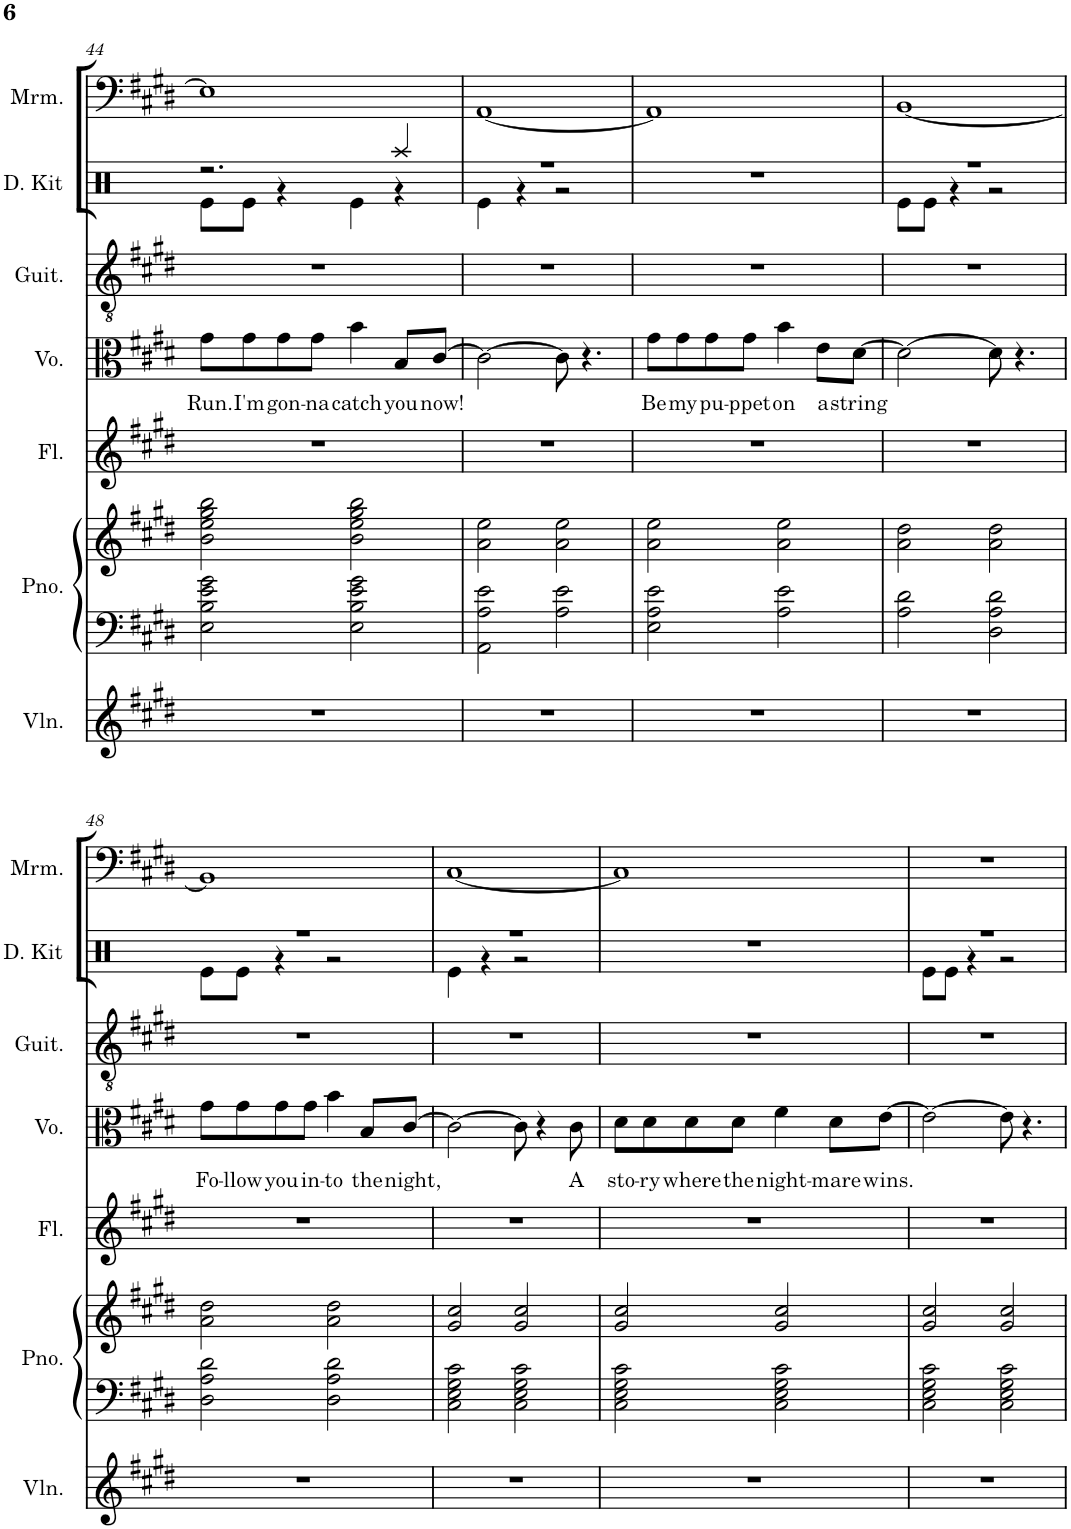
**kern	**kern	**kern	**kern	**kern	**text	**kern	**kern	**kern
*part7	*part6	*part6	*part5	*part4	*part4	*part3	*part2	*part1
*staff8	*staff7	*staff6	*staff5	*staff4	*staff4	*staff3	*staff2	*staff1
*I"小提琴	*I"钢琴	*	*I"长笛	*I"人声	*	*I"古典吉他	*I"架子鼓	*I"马林巴琴
!!LO:PB:g=z
*clefG2	*clefF4	*clefG2	*clefG2	*clefC3	*	*clefGv2	*clefX	*clefF4
*k[f#c#g#d#]	*k[f#c#g#d#]	*k[f#c#g#d#]	*k[f#c#g#d#]	*k[f#c#g#d#]	*	*k[f#c#g#d#]	*k[]	*k[f#c#g#d#]
*M4/4	*M4/4	*M4/4	*M4/4	*M4/4	*	*M4/4	*M4/4	*M4/4
=44	=44	=44	=44	=44	=44	=44	=44	=44
!	!	!	!	!	!LO:LY:b	!	!	!
*	*	*	*	*	*	*	*^	*
1r	2E\ 2B\ 2e\ 2g#\	2b\ 2ee\ 2gg#\ 2bb\	1r	8g#\L	Run.	1r	2.r	8Re\L	1E]
!	!	!	!	!	!LO:LY:b	!	!	!	!
.	.	.	.	8g#\	I'm	.	.	8Re\J	.
!	!	!	!	!	!LO:LY:b	!	!	!	!
.	.	.	.	8g#\	gon-	.	.	4r	.
!	!	!	!	!	!LO:LY:b	!	!	!	!
.	.	.	.	8g#\J	-na	.	.	.	.
!	!	!	!	!	!LO:LY:b	!	!	!	!
.	2E\ 2B\ 2e\ 2g#\	2b\ 2ee\ 2gg#\ 2bb\	.	4b\	catch	.	.	4Re\	.
!	!	!	!	!	!LO:LY:b	!	!	!	!
.	.	.	.	8B/L	you	.	4Raa/	4r	.
!	!	!	!	!	!LO:LY:b	!	!	!	!
.	.	.	.	[8c#/J	now!	.	.	.	.
=45	=45	=45	=45	=45	=45	=45	=45	=45	=45
1r	2AA\ 2A\ 2e\	2a\ 2ee\	1r	2c#\_	.	1r	1r	4Re\	[1AA
.	.	.	.	.	.	.	.	4r	.
.	2A\ 2e\	2a\ 2ee\	.	8c#\]	.	.	.	2r	.
.	.	.	.	4.r	.	.	.	.	.
*	*	*	*	*	*	*	*v	*v	*
=46	=46	=46	=46	=46	=46	=46	=46	=46
!	!	!	!	!	!LO:LY:b	!	!	!
1r	2E\ 2A\ 2e\	2a\ 2ee\	1r	8g#\L	Be	1r	1r	1AA]
!	!	!	!	!	!LO:LY:b	!	!	!
.	.	.	.	8g#\	my	.	.	.
!	!	!	!	!	!LO:LY:b	!	!	!
.	.	.	.	8g#\	pu-	.	.	.
!	!	!	!	!	!LO:LY:b	!	!	!
.	.	.	.	8g#\J	-ppet	.	.	.
!	!	!	!	!	!LO:LY:b	!	!	!
.	2A\ 2e\	2a\ 2ee\	.	4b\	on	.	.	.
!	!	!	!	!	!LO:LY:b	!	!	!
.	.	.	.	8e\L	a	.	.	.
!	!	!	!	!	!LO:LY:b	!	!	!
.	.	.	.	[8d#\J	string	.	.	.
=47	=47	=47	=47	=47	=47	=47	=47	=47
*	*	*	*	*	*	*	*^	*
1r	2A\ 2d#\	2a\ 2dd#\	1r	2d#\_	.	1r	1r	8Re\L	[1BB
.	.	.	.	.	.	.	.	8Re\J	.
.	.	.	.	.	.	.	.	4r	.
.	2D#\ 2A\ 2d#\	2a\ 2dd#\	.	8d#\]	.	.	.	2r	.
.	.	.	.	4.r	.	.	.	.	.
!!LO:LB:g=z
=48	=48	=48	=48	=48	=48	=48	=48	=48	=48
!	!	!	!	!	!LO:LY:b	!	!	!	!
1r	2D#\ 2A\ 2d#\	2a\ 2dd#\	1r	8g#\L	Fo-	1r	1r	8Re\L	1BB]
!	!	!	!	!	!LO:LY:b	!	!	!	!
.	.	.	.	8g#\	-llow	.	.	8Re\J	.
!	!	!	!	!	!LO:LY:b	!	!	!	!
.	.	.	.	8g#\	you	.	.	4r	.
!	!	!	!	!	!LO:LY:b	!	!	!	!
.	.	.	.	8g#\J	in-	.	.	.	.
!	!	!	!	!	!LO:LY:b	!	!	!	!
.	2D#\ 2A\ 2d#\	2a\ 2dd#\	.	4b\	-to	.	.	2r	.
!	!	!	!	!	!LO:LY:b	!	!	!	!
.	.	.	.	8B/L	the	.	.	.	.
!	!	!	!	!	!LO:LY:b	!	!	!	!
.	.	.	.	[8c#/J	night,	.	.	.	.
=49	=49	=49	=49	=49	=49	=49	=49	=49	=49
1r	2C#\ 2E\ 2G#\ 2c#\	2g#/ 2cc#/	1r	2c#\_	.	1r	1r	4Re\	[1C#
.	.	.	.	.	.	.	.	4r	.
.	2C#\ 2E\ 2G#\ 2c#\	2g#/ 2cc#/	.	8c#\]	.	.	.	2r	.
.	.	.	.	4r	.	.	.	.	.
!	!	!	!	!	!LO:LY:b	!	!	!	!
.	.	.	.	8c#\	A	.	.	.	.
*	*	*	*	*	*	*	*v	*v	*
=50	=50	=50	=50	=50	=50	=50	=50	=50
!	!	!	!	!	!LO:LY:b	!	!	!
1r	2C#\ 2E\ 2G#\ 2c#\	2g#/ 2cc#/	1r	8d#\L	sto-	1r	1r	1C#]
!	!	!	!	!	!LO:LY:b	!	!	!
.	.	.	.	8d#\	-ry	.	.	.
!	!	!	!	!	!LO:LY:b	!	!	!
.	.	.	.	8d#\	where	.	.	.
!	!	!	!	!	!LO:LY:b	!	!	!
.	.	.	.	8d#\J	the	.	.	.
!	!	!	!	!	!LO:LY:b	!	!	!
.	2C#\ 2E\ 2G#\ 2c#\	2g#/ 2cc#/	.	4f#\	night-	.	.	.
!	!	!	!	!	!LO:LY:b	!	!	!
.	.	.	.	8d#\L	-mare	.	.	.
!	!	!	!	!	!LO:LY:b	!	!	!
.	.	.	.	[8e\J	wins.	.	.	.
=51	=51	=51	=51	=51	=51	=51	=51	=51
*	*	*	*	*	*	*	*^	*
1r	2C#\ 2E\ 2G#\ 2c#\	2g#/ 2cc#/	1r	2e\_	.	1r	1r	8Re\L	1r
.	.	.	.	.	.	.	.	8Re\J	.
.	.	.	.	.	.	.	.	4r	.
.	2C#\ 2E\ 2G#\ 2c#\	2g#/ 2cc#/	.	8e\]	.	.	.	2r	.
.	.	.	.	4.r	.	.	.	.	.
*	*	*	*	*	*	*	*v	*v	*
=	=	=	=	=	=	=	=	=
*-	*-	*-	*-	*-	*-	*-	*-	*-
